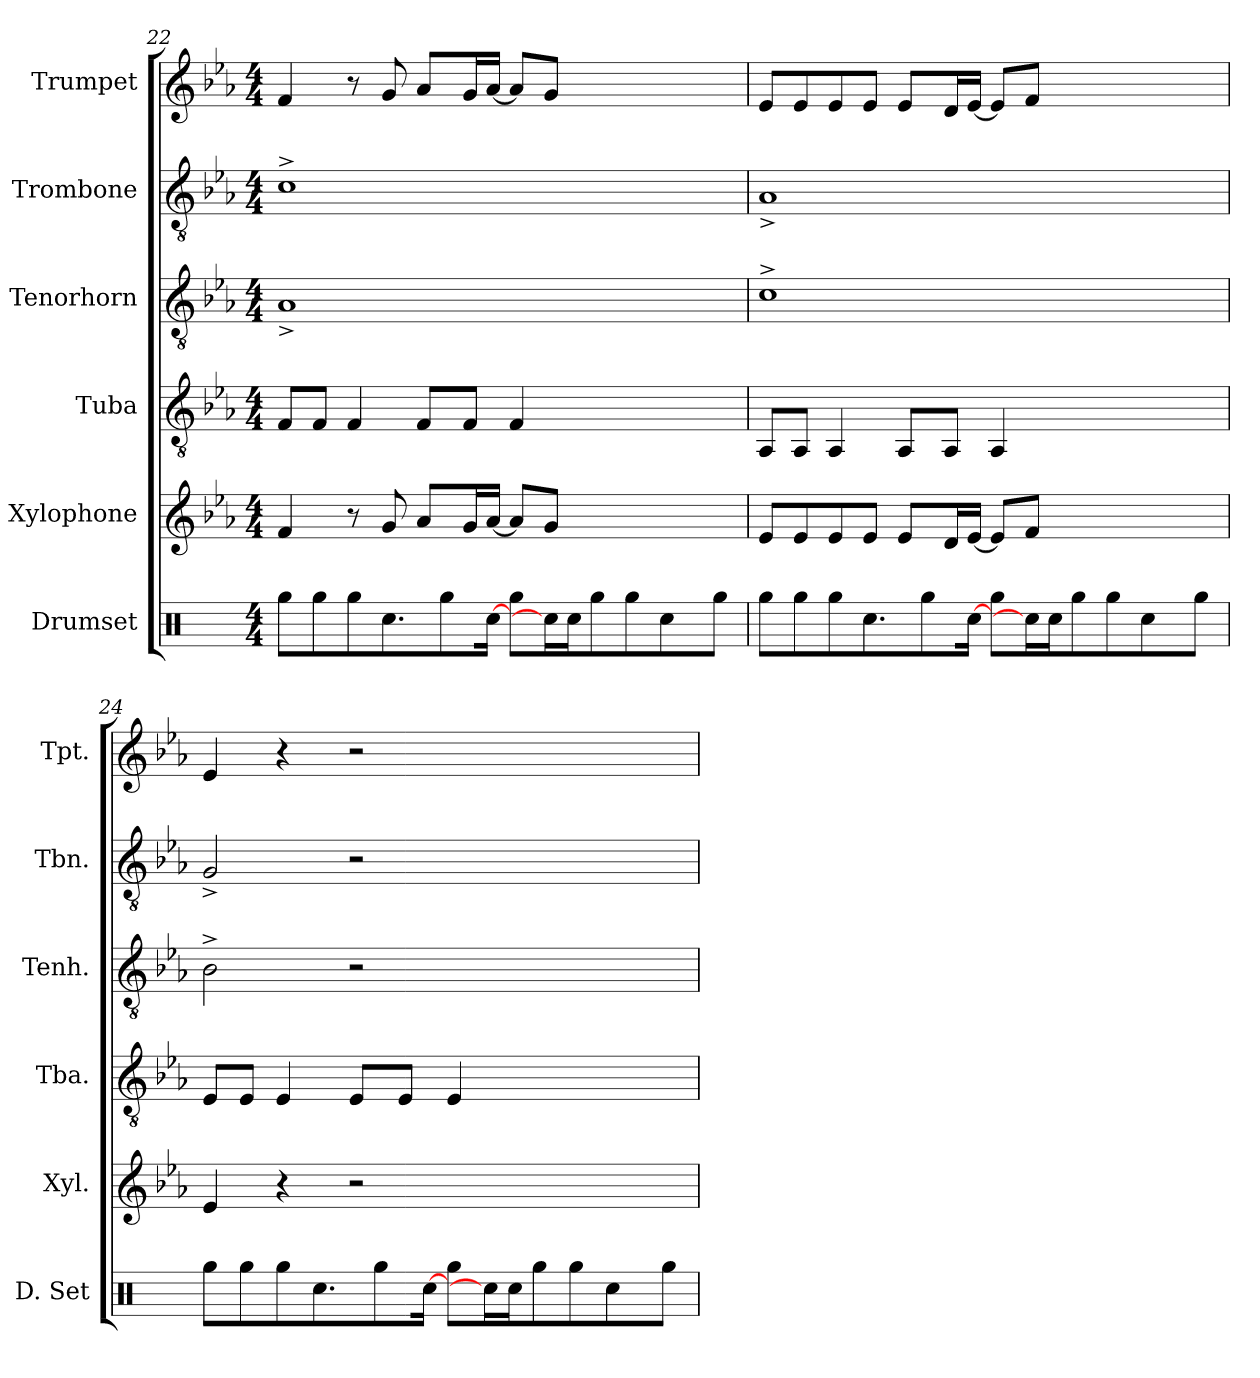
**kern	**kern	**kern	**kern	**kern	**kern
*part6	*part5	*part4	*part3	*part2	*part1
*staff6	*staff5	*staff4	*staff3	*staff2	*staff1
*I"Drumset	*I"Xylophone	*I"Tuba	*I"Tenorhorn	*I"Trombone	*I"Trumpet
*I'D. Set	*I'Xyl.	*I'Tba.	*I'Tenh.	*I'Tbn.	*I'Tpt.
*clefX	*clefG2	*clefGv2	*clefGv2	*clefGv2	*clefG2
*	*ITrd-7c-12	*	*	*	*
*k[]	*k[b-e-a-]	*k[b-e-a-]	*k[b-e-a-]	*k[b-e-a-]	*k[b-e-a-]
*M4/4	*M4/4	*M4/4	*M4/4	*M4/4	*M4/4
=22	=22	=22	=22	=22	=22
8RggL	4ff	8FL	1A-^	1c^	4f
8Rgg	.	8FJ	.	.	.
8Rgg	8r	4F	.	.	8r
8.RccL	8gg	.	.	.	8g
.	8aa-L	8FL	.	.	8a-L
8RggJ	.	.	.	.	.
.	16ggL	8FJ	.	.	16gL
[16RccJk	[16aa-JJ	.	.	.	[16a-JJ
8RggL	8aa-L]	4F	.	.	8a-L]
16RccLL]	8ggJ	.	.	.	8gJ
16RccJJ	.	.	.	.	.
8Rgg	2ryy	2ryy	2ryy	2ryy	2ryy
8Rgg	.	.	.	.	.
4Rcc	.	.	.	.	.
8RggJ	8ryy	8ryy	8ryy	8ryy	8ryy
=23	=23	=23	=23	=23	=23
8RggL	8ee-L	8AA-L	1c^	1A-^	8e-L
8Rgg	8ee-	8AA-J	.	.	8e-
8Rgg	8ee-	4AA-	.	.	8e-
8.RccL	8ee-J	.	.	.	8e-J
.	8ee-L	8AA-L	.	.	8e-L
8RggJ	.	.	.	.	.
.	16ddL	8AA-J	.	.	16dL
[16RccJk	[16ee-JJ	.	.	.	[16e-JJ
8RggL	8ee-L]	4AA-	.	.	8e-L]
16RccLL]	8ffJ	.	.	.	8fJ
16RccJJ	.	.	.	.	.
8Rgg	2ryy	2ryy	2ryy	2ryy	2ryy
8Rgg	.	.	.	.	.
4Rcc	.	.	.	.	.
8RggJ	8ryy	8ryy	8ryy	8ryy	8ryy
=24	=24	=24	=24	=24	=24
8RggL	4ee-	8E-L	2B-^	2G^	4e-
8Rgg	.	8E-J	.	.	.
8Rgg	4r	4E-	.	.	4r
8.RccL	.	.	.	.	.
.	2r	8E-L	2r	2r	2r
8RggJ	.	.	.	.	.
.	.	8E-J	.	.	.
[16RccJk	.	.	.	.	.
8RggL	.	4E-	.	.	.
16RccLL]	.	.	.	.	.
16RccJJ	.	.	.	.	.
8Rgg	2ryy	2ryy	2ryy	2ryy	2ryy
8Rgg	.	.	.	.	.
4Rcc	.	.	.	.	.
8RggJ	8ryy	8ryy	8ryy	8ryy	8ryy
=	=	=	=	=	=
*-	*-	*-	*-	*-	*-
